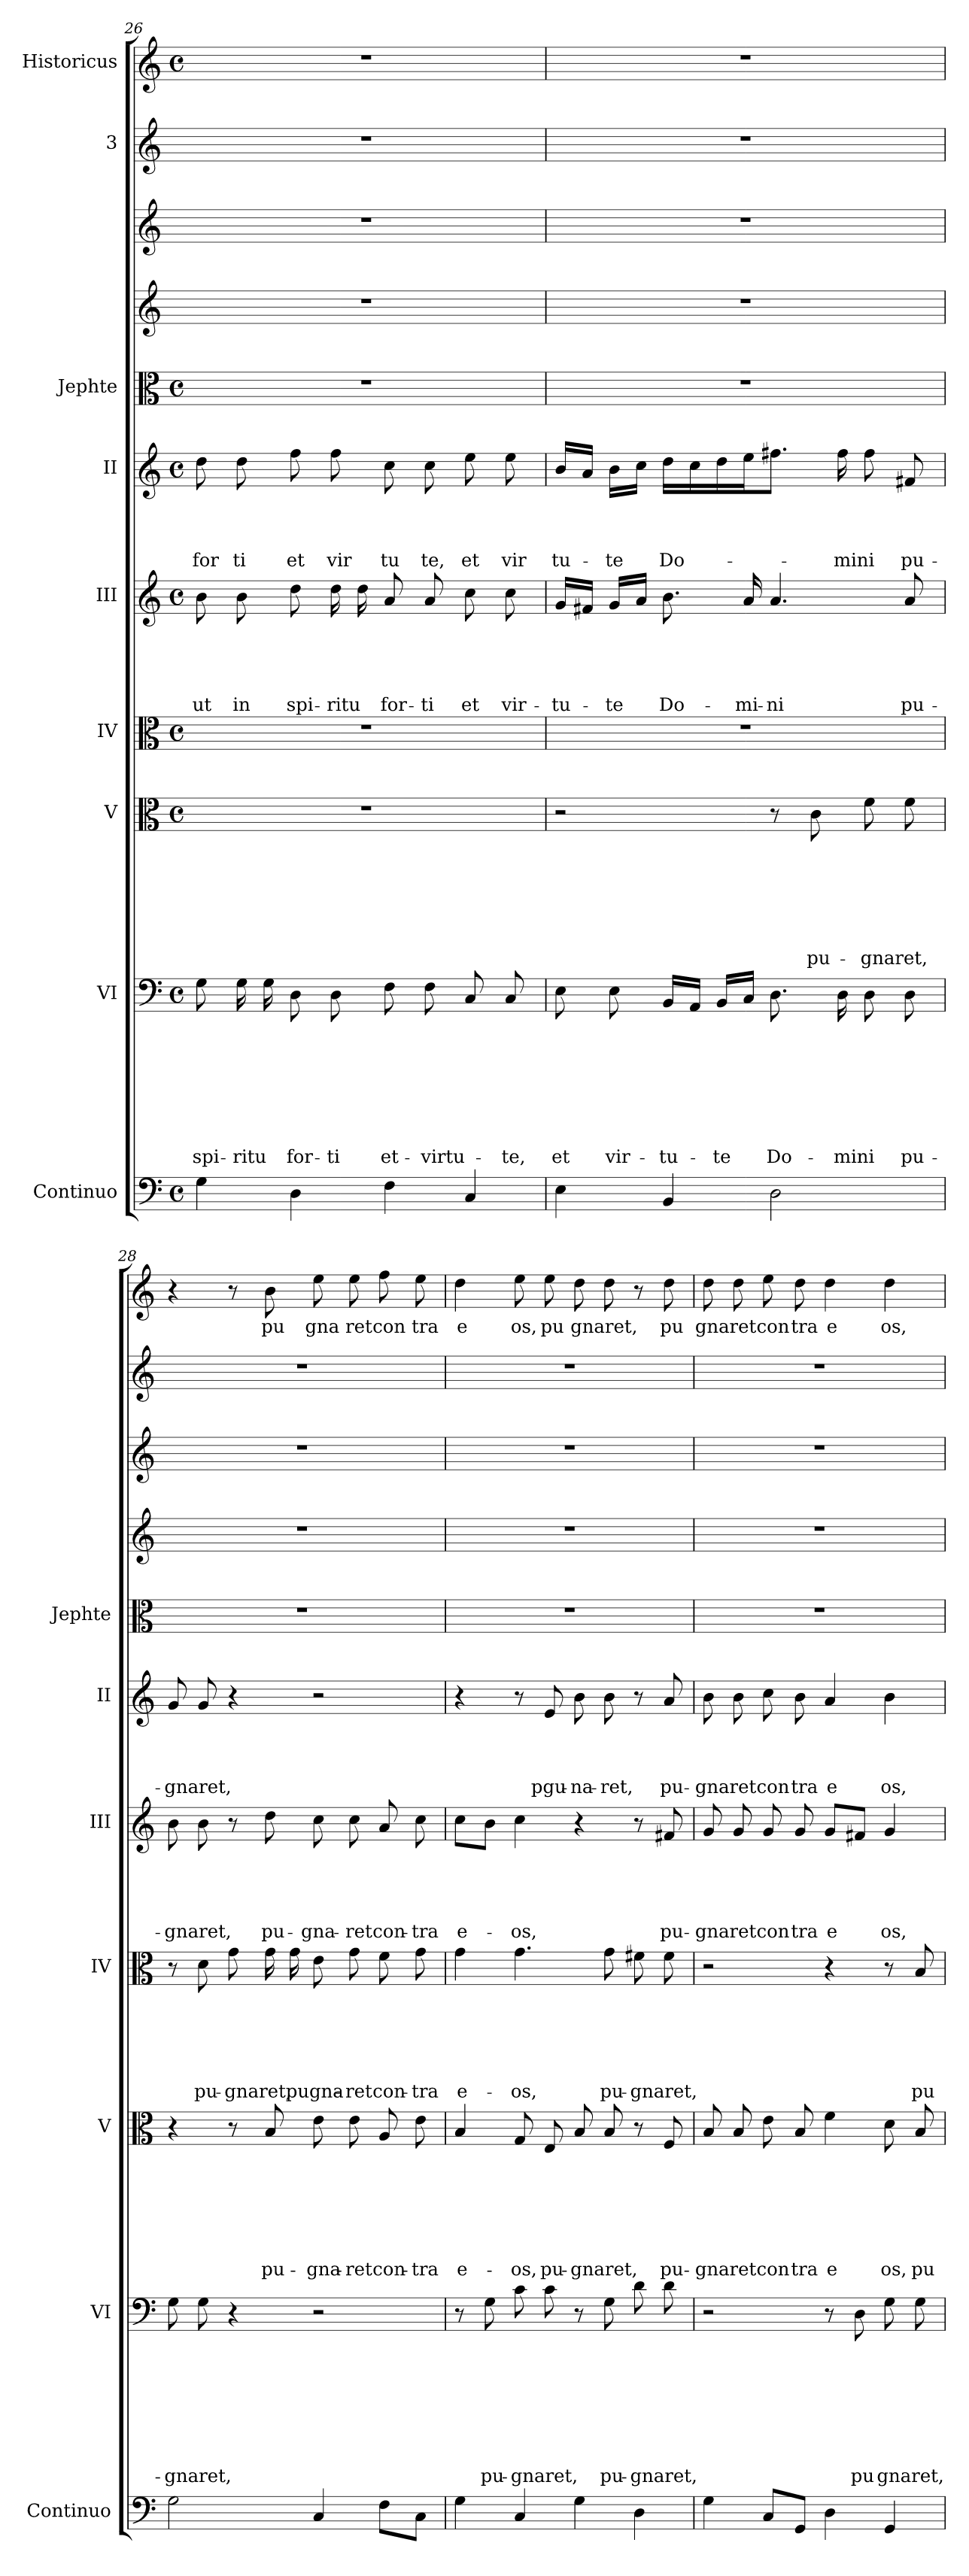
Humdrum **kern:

**kern	**kern	**text	**text	**text	**text	**text	**text	**text	**text	**kern	**text	**text	**text	**text	**text	**text	**text	**kern	**text	**text	**text	**text	**text	**text	**kern	**text	**text	**text	**text	**text	**kern	**text	**text	**text	**text	**kern	**kern	**kern	**kern	**kern	**text
*part11	*part10	*part10	*part10	*part10	*part10	*part10	*part10	*part10	*part10	*part9	*part9	*part9	*part9	*part9	*part9	*part9	*part9	*part8	*part8	*part8	*part8	*part8	*part8	*part8	*part7	*part7	*part7	*part7	*part7	*part7	*part6	*part6	*part6	*part6	*part6	*part5	*part4	*part3	*part2	*part1	*part1
*staff11	*staff10	*staff10	*staff10	*staff10	*staff10	*staff10	*staff10	*staff10	*staff10	*staff9	*staff9	*staff9	*staff9	*staff9	*staff9	*staff9	*staff9	*staff8	*staff8	*staff8	*staff8	*staff8	*staff8	*staff8	*staff7	*staff7	*staff7	*staff7	*staff7	*staff7	*staff6	*staff6	*staff6	*staff6	*staff6	*staff5	*staff4	*staff3	*staff2	*staff1	*staff1
*I"Continuo	*I"VI	*	*	*	*	*	*	*	*	*I"V	*	*	*	*	*	*	*	*I"IV	*	*	*	*	*	*	*I"III	*	*	*	*	*	*I"II	*	*	*	*	*I"Jephte	*	*	*I"3	*I"Historicus	*
*I'Continuo	*I'VI	*	*	*	*	*	*	*	*	*I'V	*	*	*	*	*	*	*	*I'IV	*	*	*	*	*	*	*I'III	*	*	*	*	*	*I'II	*	*	*	*	*I'Jephte	*	*	*	*	*
*clefF4	*clefF4	*	*	*	*	*	*	*	*	*clefC3	*	*	*	*	*	*	*	*clefC3	*	*	*	*	*	*	*clefG2	*	*	*	*	*	*clefG2	*	*	*	*	*clefC3	*clefG2	*clefG2	*clefG2	*clefG2	*
*k[]	*k[]	*	*	*	*	*	*	*	*	*k[]	*	*	*	*	*	*	*	*k[]	*	*	*	*	*	*	*k[]	*	*	*	*	*	*k[]	*	*	*	*	*k[]	*k[]	*k[]	*k[]	*k[]	*
*C:	*C:	*	*	*	*	*	*	*	*	*C:	*	*	*	*	*	*	*	*C:	*	*	*	*	*	*	*C:	*	*	*	*	*	*C:	*	*	*	*	*C:	*C:	*C:	*C:	*C:	*
*M4/4	*M4/4	*	*	*	*	*	*	*	*	*M4/4	*	*	*	*	*	*	*	*M4/4	*	*	*	*	*	*	*M4/4	*	*	*	*	*	*M4/4	*	*	*	*	*M4/4	*	*	*	*M4/4	*
*met(c)	*met(c)	*	*	*	*	*	*	*	*	*met(c)	*	*	*	*	*	*	*	*met(c)	*	*	*	*	*	*	*met(c)	*	*	*	*	*	*met(c)	*	*	*	*	*met(c)	*	*	*	*met(c)	*
=26	=26	=26	=26	=26	=26	=26	=26	=26	=26	=26	=26	=26	=26	=26	=26	=26	=26	=26	=26	=26	=26	=26	=26	=26	=26	=26	=26	=26	=26	=26	=26	=26	=26	=26	=26	=26	=26	=26	=26	=26	=26
!	!	!	!	!	!	!	!	!	!LO:LY:b	!	!	!	!	!	!	!	!	!	!	!	!	!	!	!	!	!	!	!	!	!LO:LY:b	!	!	!	!	!LO:LY:b	!	!	!	!	!	!
4G\	8G\	.	.	.	.	.	.	.	spi-	1r	.	.	.	.	.	.	.	1r	.	.	.	.	.	.	8b\	.	.	.	.	ut	8dd\	.	.	.	for	1r	1r	1r	1r	1r	.
!	!	!	!	!	!	!	!	!	!LO:LY:b	!	!	!	!	!	!	!	!	!	!	!	!	!	!	!	!	!	!	!	!	!LO:LY:b	!	!	!	!	!LO:LY:b	!	!	!	!	!	!
.	16G\	.	.	.	.	.	.	.	-ritu	.	.	.	.	.	.	.	.	.	.	.	.	.	.	.	8b\	.	.	.	.	in	8dd\	.	.	.	ti	.	.	.	.	.	.
.	16G\	.	.	.	.	.	.	.	.	.	.	.	.	.	.	.	.	.	.	.	.	.	.	.	.	.	.	.	.	.	.	.	.	.	.	.	.	.	.	.	.
!	!	!	!	!	!	!	!	!	!LO:LY:b	!	!	!	!	!	!	!	!	!	!	!	!	!	!	!	!	!	!	!	!	!LO:LY:b	!	!	!	!	!LO:LY:b	!	!	!	!	!	!
4D\	8D\	.	.	.	.	.	.	.	for-	.	.	.	.	.	.	.	.	.	.	.	.	.	.	.	8dd\	.	.	.	.	spi-	8ff\	.	.	.	et	.	.	.	.	.	.
!	!	!	!	!	!	!	!	!	!LO:LY:b	!	!	!	!	!	!	!	!	!	!	!	!	!	!	!	!	!	!	!	!	!LO:LY:b	!	!	!	!	!LO:LY:b	!	!	!	!	!	!
.	8D\	.	.	.	.	.	.	.	-ti	.	.	.	.	.	.	.	.	.	.	.	.	.	.	.	16dd\	.	.	.	.	-ritu	8ff\	.	.	.	vir	.	.	.	.	.	.
.	.	.	.	.	.	.	.	.	.	.	.	.	.	.	.	.	.	.	.	.	.	.	.	.	16dd\	.	.	.	.	.	.	.	.	.	.	.	.	.	.	.	.
!	!	!	!	!	!	!	!	!	!LO:LY:b	!	!	!	!	!	!	!	!	!	!	!	!	!	!	!	!	!	!	!	!	!LO:LY:b	!	!	!	!	!LO:LY:b	!	!	!	!	!	!
4F\	8F\	.	.	.	.	.	.	.	et-	.	.	.	.	.	.	.	.	.	.	.	.	.	.	.	8a/	.	.	.	.	for-	8cc\	.	.	.	tu	.	.	.	.	.	.
!	!	!	!	!	!	!	!	!	!LO:LY:b	!	!	!	!	!	!	!	!	!	!	!	!	!	!	!	!	!	!	!	!	!LO:LY:b	!	!	!	!	!LO:LY:b	!	!	!	!	!	!
.	8F\	.	.	.	.	.	.	.	-virtu-	.	.	.	.	.	.	.	.	.	.	.	.	.	.	.	8a/	.	.	.	.	-ti	8cc\	.	.	.	te,	.	.	.	.	.	.
!	!	!	!	!	!	!	!	!	!	!	!	!	!	!	!	!	!	!	!	!	!	!	!	!	!	!	!	!	!	!LO:LY:b	!	!	!	!	!LO:LY:b	!	!	!	!	!	!
4C/	8C/	.	.	.	.	.	.	.	.	.	.	.	.	.	.	.	.	.	.	.	.	.	.	.	8cc\	.	.	.	.	et	8ee\	.	.	.	et	.	.	.	.	.	.
!	!	!	!	!	!	!	!	!	!LO:LY:b	!	!	!	!	!	!	!	!	!	!	!	!	!	!	!	!	!	!	!	!	!LO:LY:b	!	!	!	!	!LO:LY:b	!	!	!	!	!	!
.	8C/	.	.	.	.	.	.	.	-te,	.	.	.	.	.	.	.	.	.	.	.	.	.	.	.	8cc\	.	.	.	.	vir-	8ee\	.	.	.	vir	.	.	.	.	.	.
!!LO:LB:g=z
=27	=27	=27	=27	=27	=27	=27	=27	=27	=27	=27	=27	=27	=27	=27	=27	=27	=27	=27	=27	=27	=27	=27	=27	=27	=27	=27	=27	=27	=27	=27	=27	=27	=27	=27	=27	=27	=27	=27	=27	=27	=27
!	!	!	!	!	!	!	!	!	!LO:LY:b	!	!	!	!	!	!	!	!	!	!	!	!	!	!	!	!	!	!	!	!	!LO:LY:b	!	!	!	!	!LO:LY:b	!	!	!	!	!	!
4E\	8E\	.	.	.	.	.	.	.	et	2r	.	.	.	.	.	.	.	1r	.	.	.	.	.	.	16g/LL	.	.	.	.	-tu-	16b/LL	.	.	.	tu-	1r	1r	1r	1r	1r	.
.	.	.	.	.	.	.	.	.	.	.	.	.	.	.	.	.	.	.	.	.	.	.	.	.	16f#X/JJ	.	.	.	.	.	16a/JJ	.	.	.	.	.	.	.	.	.	.
!	!	!	!	!	!	!	!	!	!LO:LY:b	!	!	!	!	!	!	!	!	!	!	!	!	!	!	!	!	!	!	!	!	!LO:LY:b	!	!	!	!	!LO:LY:b	!	!	!	!	!	!
.	8E\	.	.	.	.	.	.	.	vir-	.	.	.	.	.	.	.	.	.	.	.	.	.	.	.	16g/LL	.	.	.	.	-te	16b\LL	.	.	.	-te	.	.	.	.	.	.
.	.	.	.	.	.	.	.	.	.	.	.	.	.	.	.	.	.	.	.	.	.	.	.	.	16a/JJ	.	.	.	.	.	16cc\JJ	.	.	.	.	.	.	.	.	.	.
!	!	!	!	!	!	!	!	!	!LO:LY:b	!	!	!	!	!	!	!	!	!	!	!	!	!	!	!	!	!	!	!	!	!LO:LY:b	!	!	!	!	!LO:LY:b	!	!	!	!	!	!
4BB/	16BB/LL	.	.	.	.	.	.	.	-tu-	.	.	.	.	.	.	.	.	.	.	.	.	.	.	.	8.b\	.	.	.	.	Do-	16dd\LL	.	.	.	Do-	.	.	.	.	.	.
.	16AA/JJ	.	.	.	.	.	.	.	.	.	.	.	.	.	.	.	.	.	.	.	.	.	.	.	.	.	.	.	.	.	16cc\	.	.	.	.	.	.	.	.	.	.
!	!	!	!	!	!	!	!	!	!LO:LY:b	!	!	!	!	!	!	!	!	!	!	!	!	!	!	!	!	!	!	!	!	!	!	!	!	!	!	!	!	!	!	!	!
.	16BB/LL	.	.	.	.	.	.	.	-te	.	.	.	.	.	.	.	.	.	.	.	.	.	.	.	.	.	.	.	.	.	16dd\	.	.	.	.	.	.	.	.	.	.
!	!	!	!	!	!	!	!	!	!	!	!	!	!	!	!	!	!	!	!	!	!	!	!	!	!	!	!	!	!	!LO:LY:b	!	!	!	!	!	!	!	!	!	!	!
.	16C/JJ	.	.	.	.	.	.	.	.	.	.	.	.	.	.	.	.	.	.	.	.	.	.	.	16a/	.	.	.	.	-mi-	16ee\J	.	.	.	.	.	.	.	.	.	.
!	!	!	!	!	!	!	!	!	!LO:LY:b	!	!	!	!	!	!	!	!	!	!	!	!	!	!	!	!	!	!	!	!	!LO:LY:b	!	!	!	!	!	!	!	!	!	!	!
2D\	8.D\	.	.	.	.	.	.	.	Do-	8r	.	.	.	.	.	.	.	.	.	.	.	.	.	.	4.a/	.	.	.	.	-ni	8.ff#X\J	.	.	.	.	.	.	.	.	.	.
!	!	!	!	!	!	!	!	!	!	!	!	!	!	!	!	!	!LO:LY:b	!	!	!	!	!	!	!	!	!	!	!	!	!	!	!	!	!	!	!	!	!	!	!	!
.	.	.	.	.	.	.	.	.	.	8c\	.	.	.	.	.	.	pu-	.	.	.	.	.	.	.	.	.	.	.	.	.	.	.	.	.	.	.	.	.	.	.	.
!	!	!	!	!	!	!	!	!	!LO:LY:b	!	!	!	!	!	!	!	!	!	!	!	!	!	!	!	!	!	!	!	!	!	!	!	!	!	!LO:LY:b	!	!	!	!	!	!
.	16D\	.	.	.	.	.	.	.	-mini	.	.	.	.	.	.	.	.	.	.	.	.	.	.	.	.	.	.	.	.	.	16ff#\	.	.	.	-mini	.	.	.	.	.	.
!	!	!	!	!	!	!	!	!	!	!	!	!	!	!	!	!	!LO:LY:b	!	!	!	!	!	!	!	!	!	!	!	!	!	!	!	!	!	!	!	!	!	!	!	!
.	8D\	.	.	.	.	.	.	.	.	8f\	.	.	.	.	.	.	-gnaret,	.	.	.	.	.	.	.	.	.	.	.	.	.	8ff#\	.	.	.	.	.	.	.	.	.	.
!	!	!	!	!	!	!	!	!	!LO:LY:b	!	!	!	!	!	!	!	!	!	!	!	!	!	!	!	!	!	!	!	!	!LO:LY:b	!	!	!	!	!LO:LY:b	!	!	!	!	!	!
.	8D\	.	.	.	.	.	.	.	pu-	8f\	.	.	.	.	.	.	.	.	.	.	.	.	.	.	8a/	.	.	.	.	pu-	8f#X/	.	.	.	pu-	.	.	.	.	.	.
=28	=28	=28	=28	=28	=28	=28	=28	=28	=28	=28	=28	=28	=28	=28	=28	=28	=28	=28	=28	=28	=28	=28	=28	=28	=28	=28	=28	=28	=28	=28	=28	=28	=28	=28	=28	=28	=28	=28	=28	=28	=28
!	!	!	!	!	!	!	!	!	!LO:LY:b	!	!	!	!	!	!	!	!	!	!	!	!	!	!	!	!	!	!	!	!	!LO:LY:b	!	!	!	!	!LO:LY:b	!	!	!	!	!	!
2G\	8G\	.	.	.	.	.	.	.	-gnaret,	4r	.	.	.	.	.	.	.	8r	.	.	.	.	.	.	8b\	.	.	.	.	-gnaret,	8g/	.	.	.	-gnaret,	1r	1r	1r	1r	4r	.
!	!	!	!	!	!	!	!	!	!	!	!	!	!	!	!	!	!	!	!	!	!	!	!	!LO:LY:b	!	!	!	!	!	!	!	!	!	!	!	!	!	!	!	!	!
.	8G\	.	.	.	.	.	.	.	.	.	.	.	.	.	.	.	.	8d\	.	.	.	.	.	pu-	8b\	.	.	.	.	.	8g/	.	.	.	.	.	.	.	.	.	.
!	!	!	!	!	!	!	!	!	!	!	!	!	!	!	!	!	!	!	!	!	!	!	!	!LO:LY:b	!	!	!	!	!	!	!	!	!	!	!	!	!	!	!	!	!
.	4r	.	.	.	.	.	.	.	.	8r	.	.	.	.	.	.	.	8g\	.	.	.	.	.	-gnaret,	8r	.	.	.	.	.	4r	.	.	.	.	.	.	.	.	8r	.
!	!	!	!	!	!	!	!	!	!	!	!	!	!	!	!	!	!LO:LY:b	!	!	!	!	!	!	!	!	!	!	!	!	!LO:LY:b	!	!	!	!	!	!	!	!	!	!	!LO:LY:b
.	.	.	.	.	.	.	.	.	.	8B/	.	.	.	.	.	.	pu-	16g\	.	.	.	.	.	.	8dd\	.	.	.	.	pu-	.	.	.	.	.	.	.	.	.	8b\	pu
!	!	!	!	!	!	!	!	!	!	!	!	!	!	!	!	!	!	!	!	!	!	!	!	!LO:LY:b	!	!	!	!	!	!	!	!	!	!	!	!	!	!	!	!	!
.	.	.	.	.	.	.	.	.	.	.	.	.	.	.	.	.	.	16g\	.	.	.	.	.	pugna-	.	.	.	.	.	.	.	.	.	.	.	.	.	.	.	.	.
!	!	!	!	!	!	!	!	!	!	!	!	!	!	!	!	!	!LO:LY:b	!	!	!	!	!	!	!	!	!	!	!	!	!LO:LY:b	!	!	!	!	!	!	!	!	!	!	!LO:LY:b
4C/	2r	.	.	.	.	.	.	.	.	8e\	.	.	.	.	.	.	-gna-	8e\	.	.	.	.	.	.	8cc\	.	.	.	.	-gna-	2r	.	.	.	.	.	.	.	.	8ee\	gna
!	!	!	!	!	!	!	!	!	!	!	!	!	!	!	!	!	!LO:LY:b	!	!	!	!	!	!	!LO:LY:b	!	!	!	!	!	!LO:LY:b	!	!	!	!	!	!	!	!	!	!	!LO:LY:b
.	.	.	.	.	.	.	.	.	.	8e\	.	.	.	.	.	.	-ret	8g\	.	.	.	.	.	-ret	8cc\	.	.	.	.	-ret	.	.	.	.	.	.	.	.	.	8ee\	ret
!	!	!	!	!	!	!	!	!	!	!	!	!	!	!	!	!	!LO:LY:b	!	!	!	!	!	!	!LO:LY:b	!	!	!	!	!	!LO:LY:b	!	!	!	!	!	!	!	!	!	!	!LO:LY:b
8F\L	.	.	.	.	.	.	.	.	.	8A/	.	.	.	.	.	.	con-	8f\	.	.	.	.	.	con-	8a/	.	.	.	.	con-	.	.	.	.	.	.	.	.	.	8ff\	con
!	!	!	!	!	!	!	!	!	!	!	!	!	!	!	!	!	!LO:LY:b	!	!	!	!	!	!	!LO:LY:b	!	!	!	!	!	!LO:LY:b	!	!	!	!	!	!	!	!	!	!	!LO:LY:b
8C\J	.	.	.	.	.	.	.	.	.	8e\	.	.	.	.	.	.	-tra	8g\	.	.	.	.	.	-tra	8cc\	.	.	.	.	-tra	.	.	.	.	.	.	.	.	.	8ee\	tra
=29	=29	=29	=29	=29	=29	=29	=29	=29	=29	=29	=29	=29	=29	=29	=29	=29	=29	=29	=29	=29	=29	=29	=29	=29	=29	=29	=29	=29	=29	=29	=29	=29	=29	=29	=29	=29	=29	=29	=29	=29	=29
!	!	!	!	!	!	!	!	!	!	!	!	!	!	!	!	!	!LO:LY:b	!	!	!	!	!	!	!LO:LY:b	!	!	!	!	!	!LO:LY:b:rj	!	!	!	!	!	!	!	!	!	!	!LO:LY:b
4G\	8r	.	.	.	.	.	.	.	.	4B/	.	.	.	.	.	.	e-	4g\	.	.	.	.	.	e-	8cc\L	.	.	.	.	e-	4r	.	.	.	.	1r	1r	1r	1r	4dd\	e
!	!	!	!	!	!	!	!	!	!LO:LY:b	!	!	!	!	!	!	!	!	!	!	!	!	!	!	!	!	!	!	!	!	!	!	!	!	!	!	!	!	!	!	!	!
.	8G\	.	.	.	.	.	.	.	pu-	.	.	.	.	.	.	.	.	.	.	.	.	.	.	.	8b\J	.	.	.	.	.	.	.	.	.	.	.	.	.	.	.	.
!	!	!	!	!	!	!	!	!	!LO:LY:b	!	!	!	!	!	!	!	!LO:LY:b	!	!	!	!	!	!	!LO:LY:b	!	!	!	!	!	!LO:LY:b	!	!	!	!	!	!	!	!	!	!	!LO:LY:b
4C/	8c\	.	.	.	.	.	.	.	-gnaret,	8G/	.	.	.	.	.	.	-os,	4.g\	.	.	.	.	.	-os,	4cc\	.	.	.	.	-os,	8r	.	.	.	.	.	.	.	.	8ee\	os,
!	!	!	!	!	!	!	!	!	!	!	!	!	!	!	!	!	!LO:LY:b	!	!	!	!	!	!	!	!	!	!	!	!	!	!	!	!	!	!LO:LY:b	!	!	!	!	!	!LO:LY:b
.	8c\	.	.	.	.	.	.	.	.	8E/	.	.	.	.	.	.	pu-	.	.	.	.	.	.	.	.	.	.	.	.	.	8e/	.	.	.	pgu-	.	.	.	.	8ee\	pu
!	!	!	!	!	!	!	!	!	!	!	!	!	!	!	!	!	!LO:LY:b	!	!	!	!	!	!	!	!	!	!	!	!	!	!	!	!	!	!LO:LY:b	!	!	!	!	!	!LO:LY:b
4G\	8r	.	.	.	.	.	.	.	.	8B/	.	.	.	.	.	.	-gnaret,	.	.	.	.	.	.	.	4r	.	.	.	.	.	8b\	.	.	.	-na-	.	.	.	.	8dd\	gnaret,
!	!	!	!	!	!	!	!	!	!LO:LY:b	!	!	!	!	!	!	!	!	!	!	!	!	!	!	!LO:LY:b	!	!	!	!	!	!	!	!	!	!	!LO:LY:b	!	!	!	!	!	!
.	8G\	.	.	.	.	.	.	.	pu-	8B/	.	.	.	.	.	.	.	8g\	.	.	.	.	.	pu-	.	.	.	.	.	.	8b\	.	.	.	-ret,	.	.	.	.	8dd\	.
!	!	!	!	!	!	!	!	!	!LO:LY:b	!	!	!	!	!	!	!	!	!	!	!	!	!	!	!LO:LY:b	!	!	!	!	!	!	!	!	!	!	!	!	!	!	!	!	!
4D\	8d\	.	.	.	.	.	.	.	-gnaret,	8r	.	.	.	.	.	.	.	8f#X\	.	.	.	.	.	-gnaret,	8r	.	.	.	.	.	8r	.	.	.	.	.	.	.	.	8r	.
!	!	!	!	!	!	!	!	!	!	!	!	!	!	!	!	!	!LO:LY:b	!	!	!	!	!	!	!	!	!	!	!	!	!LO:LY:b	!	!	!	!	!LO:LY:b	!	!	!	!	!	!LO:LY:b
.	8d\	.	.	.	.	.	.	.	.	8F/	.	.	.	.	.	.	pu-	8f#\	.	.	.	.	.	.	8f#X/	.	.	.	.	pu-	8a/	.	.	.	pu-	.	.	.	.	8dd\	pu
!!LO:PB:g=z
=30	=30	=30	=30	=30	=30	=30	=30	=30	=30	=30	=30	=30	=30	=30	=30	=30	=30	=30	=30	=30	=30	=30	=30	=30	=30	=30	=30	=30	=30	=30	=30	=30	=30	=30	=30	=30	=30	=30	=30	=30	=30
!	!	!	!	!	!	!	!	!	!	!	!	!	!	!	!	!	!LO:LY:b	!	!	!	!	!	!	!	!	!	!	!	!	!LO:LY:b	!	!	!	!	!LO:LY:b	!	!	!	!	!	!LO:LY:b
4G\	2r	.	.	.	.	.	.	.	.	8B/	.	.	.	.	.	.	-gna	2r	.	.	.	.	.	.	8g/	.	.	.	.	-gna	8b\	.	.	.	-gna	1r	1r	1r	1r	8dd\	gna
!	!	!	!	!	!	!	!	!	!	!	!	!	!	!	!	!	!LO:LY:b	!	!	!	!	!	!	!	!	!	!	!	!	!LO:LY:b	!	!	!	!	!LO:LY:b	!	!	!	!	!	!LO:LY:b
.	.	.	.	.	.	.	.	.	.	8B/	.	.	.	.	.	.	ret	.	.	.	.	.	.	.	8g/	.	.	.	.	ret	8b\	.	.	.	ret	.	.	.	.	8dd\	ret
!	!	!	!	!	!	!	!	!	!	!	!	!	!	!	!	!	!LO:LY:b	!	!	!	!	!	!	!	!	!	!	!	!	!LO:LY:b	!	!	!	!	!LO:LY:b	!	!	!	!	!	!LO:LY:b
8C/L	.	.	.	.	.	.	.	.	.	8e\	.	.	.	.	.	.	con	.	.	.	.	.	.	.	8g/	.	.	.	.	con	8cc\	.	.	.	con	.	.	.	.	8ee\	con
!	!	!	!	!	!	!	!	!	!	!	!	!	!	!	!	!	!LO:LY:b	!	!	!	!	!	!	!	!	!	!	!	!	!LO:LY:b	!	!	!	!	!LO:LY:b	!	!	!	!	!	!LO:LY:b
8GG/J	.	.	.	.	.	.	.	.	.	8B/	.	.	.	.	.	.	tra	.	.	.	.	.	.	.	8g/	.	.	.	.	tra	8b\	.	.	.	tra	.	.	.	.	8dd\	tra
!	!	!	!	!	!	!	!	!	!	!	!	!	!	!	!	!	!LO:LY:b	!	!	!	!	!	!	!	!	!	!	!	!	!LO:LY:b:rj	!	!	!	!	!LO:LY:b	!	!	!	!	!	!LO:LY:b
4D\	8r	.	.	.	.	.	.	.	.	4f\	.	.	.	.	.	.	e	4r	.	.	.	.	.	.	8g/L	.	.	.	.	e	4a/	.	.	.	e	.	.	.	.	4dd\	e
!	!	!	!	!	!	!	!	!	!LO:LY:b	!	!	!	!	!	!	!	!	!	!	!	!	!	!	!	!	!	!	!	!	!	!	!	!	!	!	!	!	!	!	!	!
.	8D\	.	.	.	.	.	.	.	pu	.	.	.	.	.	.	.	.	.	.	.	.	.	.	.	8f#X/J	.	.	.	.	.	.	.	.	.	.	.	.	.	.	.	.
!	!	!	!	!	!	!	!	!	!LO:LY:b	!	!	!	!	!	!	!	!LO:LY:b	!	!	!	!	!	!	!	!	!	!	!	!	!LO:LY:b	!	!	!	!	!LO:LY:b	!	!	!	!	!	!LO:LY:b
4GG/	8G\	.	.	.	.	.	.	.	gna	8d\	.	.	.	.	.	.	os,	8r	.	.	.	.	.	.	4g/	.	.	.	.	os,	4b\	.	.	.	os,	.	.	.	.	4dd\	os,
!	!	!	!	!	!	!	!	!	!LO:LY:b	!	!	!	!	!	!	!	!LO:LY:b	!	!	!	!	!	!	!LO:LY:b	!	!	!	!	!	!	!	!	!	!	!	!	!	!	!	!	!
.	8G\	.	.	.	.	.	.	.	ret,	8B/	.	.	.	.	.	.	pu	8B/	.	.	.	.	.	pu	.	.	.	.	.	.	.	.	.	.	.	.	.	.	.	.	.
=	=	=	=	=	=	=	=	=	=	=	=	=	=	=	=	=	=	=	=	=	=	=	=	=	=	=	=	=	=	=	=	=	=	=	=	=	=	=	=	=	=
*-	*-	*-	*-	*-	*-	*-	*-	*-	*-	*-	*-	*-	*-	*-	*-	*-	*-	*-	*-	*-	*-	*-	*-	*-	*-	*-	*-	*-	*-	*-	*-	*-	*-	*-	*-	*-	*-	*-	*-	*-	*-
